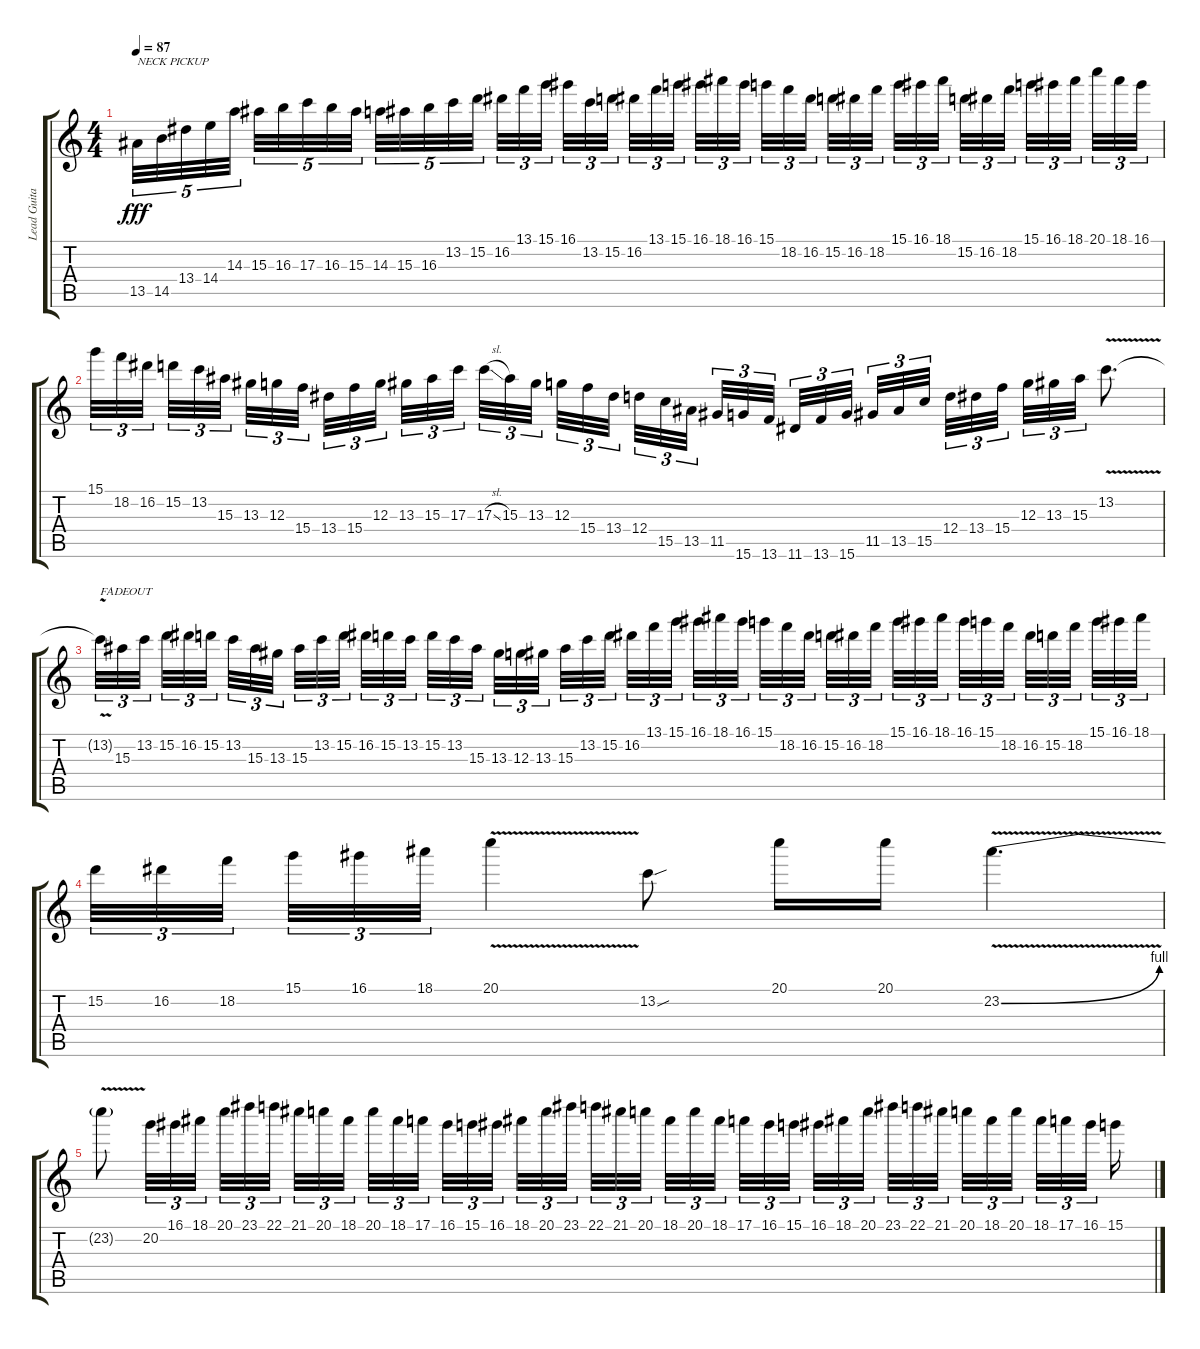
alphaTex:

\track ("Lead Guitar" "Lead Guita") {instrument distortionguitar}
\staff {score tabs}
\tuning (E4 B3 G3 D3 A2 E2) {hide}
\ts (4 4)
\tempo 87
\clef g2
\ks c
13.5.32{tu (5 4) txt "NECK PICKUP" dy fff instrument overdrivenguitar} 14.5.32{tu (5 4)} 13.4.32{tu (5 4)} 14.4.32{tu (5 4)} 14.3.32{tu (5 4) beam splitsecondary} 15.3.32{tu (5 4)} 16.3.32{tu (5 4)} 17.3.32{tu (5 4)} 16.3.32{tu (5 4)} 15.3.32{tu (5 4)} 14.3.32{tu (5 4)} 15.3.32{tu (5 4)} 16.3.32{tu (5 4)} 13.2.32{tu (5 4)} 15.2.32{tu (5 4) beam splitsecondary} 16.2.32{tu (3 2)} 13.1.32{tu (3 2)} 15.1.32{tu (3 2) beam splitsecondary} 16.1.32{tu (3 2)} 13.2.32{tu (3 2)} 15.2.32{tu (3 2)} 16.2.32{tu (3 2)} 13.1.32{tu (3 2)} 15.1.32{tu (3 2) beam splitsecondary} 16.1.32{tu (3 2)} 18.1.32{tu (3 2)} 16.1.32{tu (3 2) beam splitsecondary} 15.1.32{tu (3 2)} 18.2.32{tu (3 2)} 16.2.32{tu (3 2) beam splitsecondary} 15.2.32{tu (3 2)} 16.2.32{tu (3 2)} 18.2.32{tu (3 2)} 15.1.32{tu (3 2)} 16.1.32{tu (3 2)} 18.1.32{tu (3 2) beam splitsecondary} 15.2.32{tu (3 2)} 16.2.32{tu (3 2)} 18.2.32{tu (3 2) beam splitsecondary} 15.1.32{tu (3 2)} 16.1.32{tu (3 2)} 18.1.32{tu (3 2) beam splitsecondary} 20.1.32{tu (3 2)} 18.1.32{tu (3 2)} 16.1.32{tu (3 2)} |
15.1.32{tu (3 2)} 18.2.32{tu (3 2)} 16.2.32{tu (3 2) beam splitsecondary} 15.2.32{tu (3 2)} 13.2.32{tu (3 2)} 15.3.32{tu (3 2) beam splitsecondary} 13.3.32{tu (3 2)} 12.3.32{tu (3 2)} 15.4.32{tu (3 2) beam splitsecondary} 13.4.32{tu (3 2)} 15.4.32{tu (3 2)} 12.3.32{tu (3 2)} 13.3.32{tu (3 2)} 15.3.32{tu (3 2)} 17.3.32{tu (3 2) beam splitsecondary} 17.3{sl}.32{tu (3 2)} 15.3.32{tu (3 2)} 13.3.32{tu (3 2) beam splitsecondary} 12.3.32{tu (3 2)} 15.4.32{tu (3 2)} 13.4.32{tu (3 2) beam splitsecondary} 12.4.32{tu (3 2)} 15.5.32{tu (3 2)} 13.5.32{tu (3 2)} 11.5.32{tu (3 2)} 15.6.32{tu (3 2)} 13.6.32{tu (3 2) beam splitsecondary} 11.6.32{tu (3 2)} 13.6.32{tu (3 2)} 15.6.32{tu (3 2) beam splitsecondary} 11.5.32{tu (3 2)} 13.5.32{tu (3 2)} 15.5.32{tu (3 2) beam splitsecondary} 12.4.32{tu (3 2)} 13.4.32{tu (3 2)} 15.4.32{tu (3 2)} 12.3.32{tu (3 2)} 13.3.32{tu (3 2)} 15.3.32{tu (3 2)} 13.2{v}.8{d} |
13.2{t}.32{tu (3 2) txt "FADEOUT"} 15.3.32{tu (3 2)} 13.2.32{tu (3 2) beam splitsecondary} 15.2.32{tu (3 2)} 16.2.32{tu (3 2)} 15.2.32{tu (3 2) beam splitsecondary} 13.2.32{tu (3 2)} 15.3.32{tu (3 2)} 13.3.32{tu (3 2) beam splitsecondary} 15.3.32{tu (3 2)} 13.2.32{tu (3 2) volume 0} 15.2.32{tu (3 2)} 16.2.32{tu (3 2)} 15.2.32{tu (3 2)} 13.2.32{tu (3 2) beam splitsecondary} 15.2.32{tu (3 2)} 13.2.32{tu (3 2)} 15.3.32{tu (3 2) beam splitsecondary} 13.3.32{tu (3 2)} 12.3.32{tu (3 2)} 13.3.32{tu (3 2) beam splitsecondary} 15.3.32{tu (3 2)} 13.2.32{tu (3 2)} 15.2.32{tu (3 2)} 16.2.32{tu (3 2)} 13.1.32{tu (3 2)} 15.1.32{tu (3 2) beam splitsecondary} 16.1.32{tu (3 2)} 18.1.32{tu (3 2)} 16.1.32{tu (3 2) beam splitsecondary} 15.1.32{tu (3 2)} 18.2.32{tu (3 2)} 16.2.32{tu (3 2) beam splitsecondary} 15.2.32{tu (3 2)} 16.2.32{tu (3 2)} 18.2.32{tu (3 2)} 15.1.32{tu (3 2)} 16.1.32{tu (3 2)} 18.1.32{tu (3 2) beam splitsecondary} 16.1.32{tu (3 2)} 15.1.32{tu (3 2)} 18.2.32{tu (3 2) beam splitsecondary} 16.2.32{tu (3 2)} 15.2.32{tu (3 2)} 18.2.32{tu (3 2) beam splitsecondary} 15.1.32{tu (3 2)} 16.1.32{tu (3 2)} 18.1.32{tu (3 2)} |
15.2.32{tu (3 2)} 16.2.32{tu (3 2)} 18.2.32{tu (3 2) beam splitsecondary} 15.1.32{tu (3 2)} 16.1.32{tu (3 2)} 18.1.32{tu (3 2)} 20.1{v}.4 13.2{sou}.8 20.1.16 20.1.16 23.2{be (bend 0 0 60 4) v}.4{d} |
23.2{t}.8 20.2.32{tu (3 2)} 16.1.32{tu (3 2)} 18.1.32{tu (3 2) beam splitsecondary} 20.1.32{tu (3 2)} 23.1.32{tu (3 2)} 22.1.32{tu (3 2)} 21.1.32{tu (3 2)} 20.1.32{tu (3 2)} 18.1.32{tu (3 2) beam splitsecondary} 20.1.32{tu (3 2)} 18.1.32{tu (3 2)} 17.1.32{tu (3 2) beam splitsecondary} 16.1.32{tu (3 2)} 15.1.32{tu (3 2)} 16.1.32{tu (3 2) beam splitsecondary} 18.1.32{tu (3 2)} 20.1.32{tu (3 2)} 23.1.32{tu (3 2)} 22.1.32{tu (3 2)} 21.1.32{tu (3 2)} 20.1.32{tu (3 2) beam splitsecondary} 18.1.32{tu (3 2)} 20.1.32{tu (3 2)} 18.1.32{tu (3 2) beam splitsecondary} 17.1.32{tu (3 2)} 16.1.32{tu (3 2)} 15.1.32{tu (3 2) beam splitsecondary} 16.1.32{tu (3 2)} 18.1.32{tu (3 2)} 20.1.32{tu (3 2)} 23.1.32{tu (3 2)} 22.1.32{tu (3 2)} 21.1.32{tu (3 2) beam splitsecondary} 20.1.32{tu (3 2)} 18.1.32{tu (3 2)} 20.1.32{tu (3 2) beam splitsecondary} 18.1.32{tu (3 2)} 17.1.32{tu (3 2)} 16.1.32{tu (3 2) beam splitsecondary} 15.1.16
